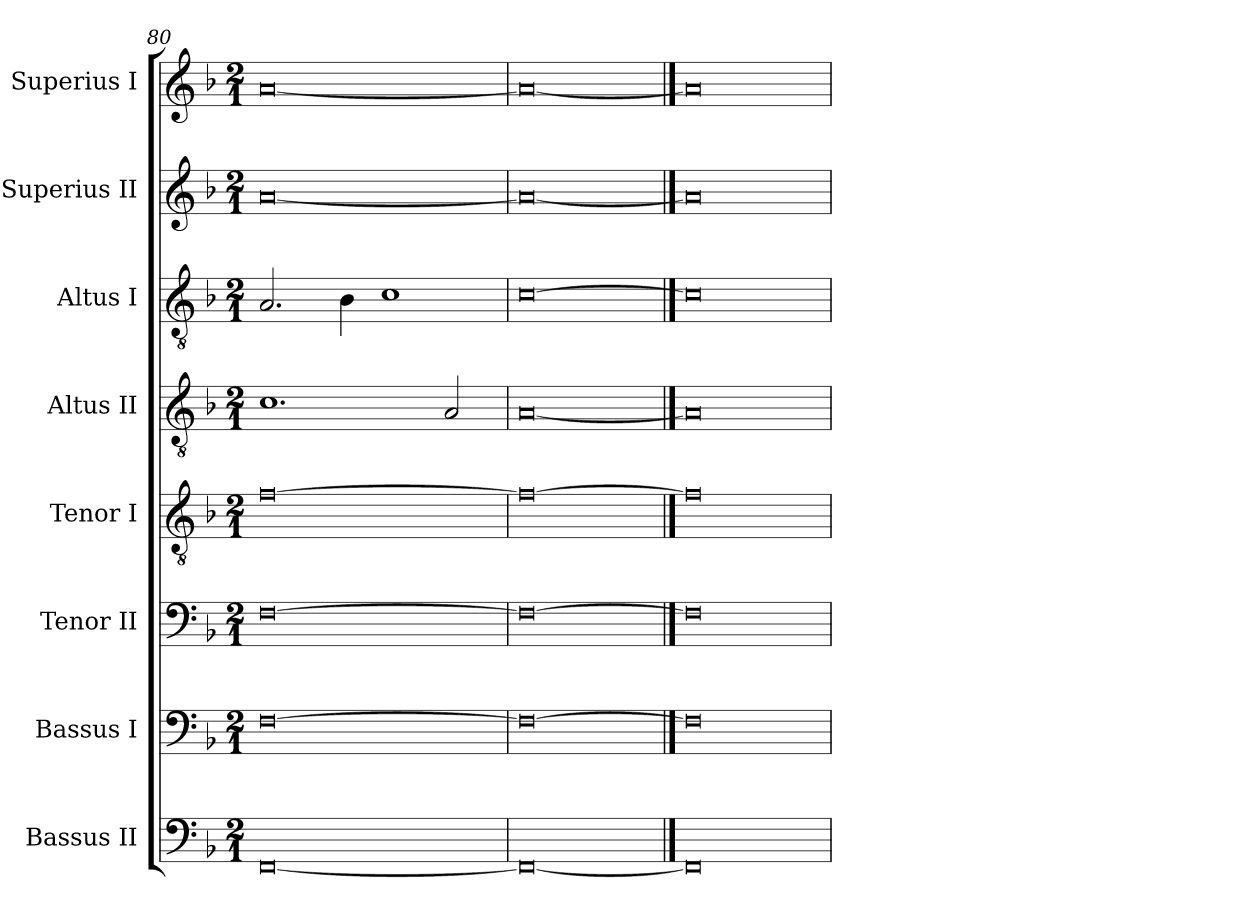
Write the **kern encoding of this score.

**kern	**kern	**kern	**kern	**kern	**kern	**kern	**kern
*part8	*part7	*part6	*part5	*part4	*part3	*part2	*part1
*staff8	*staff7	*staff6	*staff5	*staff4	*staff3	*staff2	*staff1
*I"Bassus II	*I"Bassus I	*I"Tenor II	*I"Tenor I	*I"Altus II	*I"Altus I	*I"Superius II	*I"Superius I
*I'B. II	*I'B. I	*I'T. II	*I'T. I	*I'A. II	*I'A. I	*I'S. II	*I'S. I
*clefF4	*clefF4	*clefF4	*clefGv2	*clefGv2	*clefGv2	*clefG2	*clefG2
*k[b-]	*k[b-]	*k[b-]	*k[b-]	*k[b-]	*k[b-]	*k[b-]	*k[b-]
*F:	*F:	*F:	*F:	*F:	*F:	*F:	*F:
*M2/1	*M2/1	*M2/1	*M2/1	*M2/1	*M2/1	*M2/1	*M2/1
=80	=80	=80	=80	=80	=80	=80	=80
[0FF	[0F	[0F	[0f	1.c	2.A	[0a	[0a
.	.	.	.	.	4B-	.	.
.	.	.	.	.	1c	.	.
.	.	.	.	2A	.	.	.
=81	=81	=81	=81	=81	=81	=81	=81
0FF_	0F_	0F_	0f_	[0A	[0c	0a_	0a_
==82	==82	==82	==82	==82	==82	==82	==82
0FF]	0F]	0F]	0f]	0A]	0c]	0a]	0a]
=	=	=	=	=	=	=	=
*-	*-	*-	*-	*-	*-	*-	*-
